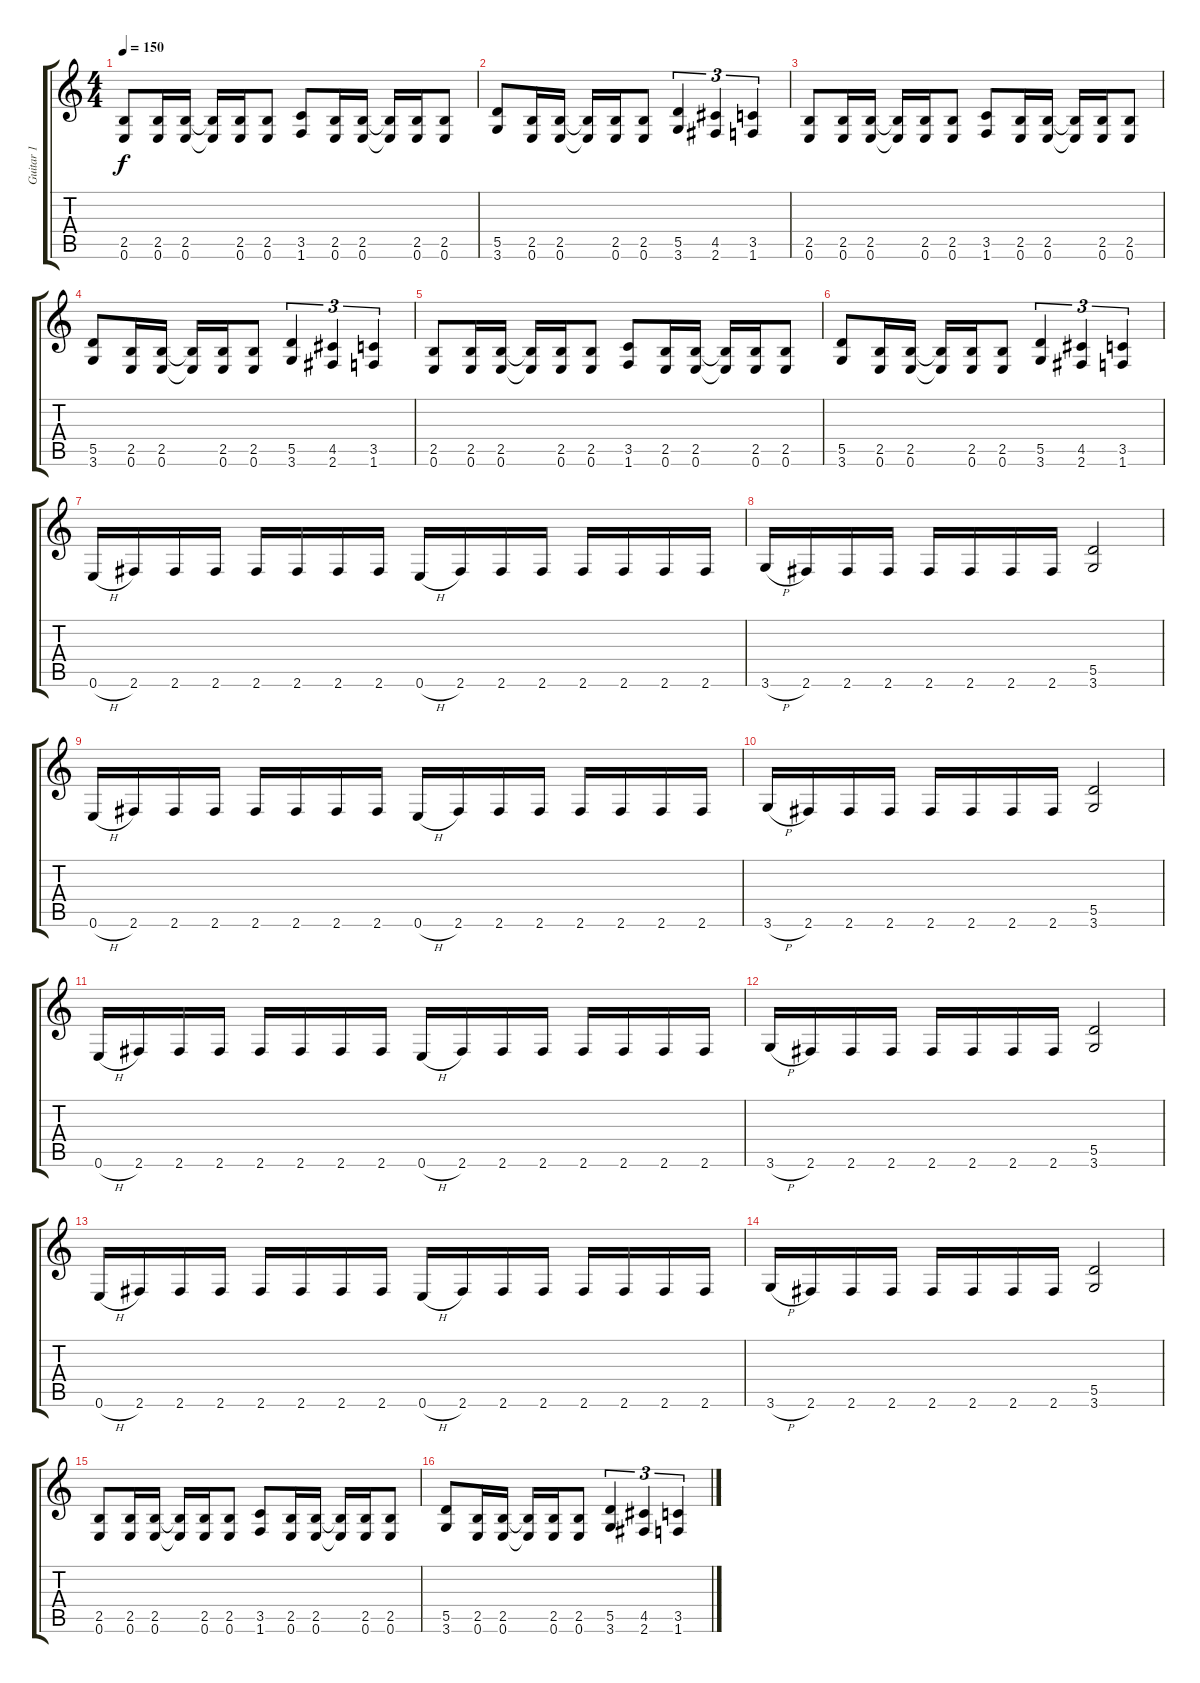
\track ("Guitar 1" "Guitar 1") {instrument distortionguitar}
\staff {score tabs}
\tuning (E4 B3 G3 D3 A2 E2) {hide}
\ts (4 4)
\tempo 150
\clef g2
\ks c
(2.5 0.6).8{dy f} (2.5 0.6).16 (2.5 0.6).16 (2.5{t} 0.6{t}).16 (2.5 0.6).16 (2.5 0.6).8 (3.5 1.6).8 (2.5 0.6).16 (2.5 0.6).16 (2.5{t} 0.6{t}).16 (2.5 0.6).16 (2.5 0.6).8 |
(5.5 3.6).8 (2.5 0.6).16 (2.5 0.6).16 (2.5{t} 0.6{t}).16 (2.5 0.6).16 (2.5 0.6).8 (5.5 3.6).4{tu (3 2)} (4.5 2.6).4{tu (3 2)} (3.5 1.6).4{tu (3 2)} |
(2.5 0.6).8 (2.5 0.6).16 (2.5 0.6).16 (2.5{t} 0.6{t}).16 (2.5 0.6).16 (2.5 0.6).8 (3.5 1.6).8 (2.5 0.6).16 (2.5 0.6).16 (2.5{t} 0.6{t}).16 (2.5 0.6).16 (2.5 0.6).8 |
(5.5 3.6).8 (2.5 0.6).16 (2.5 0.6).16 (2.5{t} 0.6{t}).16 (2.5 0.6).16 (2.5 0.6).8 (5.5 3.6).4{tu (3 2)} (4.5 2.6).4{tu (3 2)} (3.5 1.6).4{tu (3 2)} |
(2.5 0.6).8 (2.5 0.6).16 (2.5 0.6).16 (2.5{t} 0.6{t}).16 (2.5 0.6).16 (2.5 0.6).8 (3.5 1.6).8 (2.5 0.6).16 (2.5 0.6).16 (2.5{t} 0.6{t}).16 (2.5 0.6).16 (2.5 0.6).8 |
(5.5 3.6).8 (2.5 0.6).16 (2.5 0.6).16 (2.5{t} 0.6{t}).16 (2.5 0.6).16 (2.5 0.6).8 (5.5 3.6).4{tu (3 2)} (4.5 2.6).4{tu (3 2)} (3.5 1.6).4{tu (3 2)} |
0.6{h}.16 2.6.16 2.6.16 2.6.16 2.6.16 2.6.16 2.6.16 2.6.16 0.6{h}.16 2.6.16 2.6.16 2.6.16 2.6.16 2.6.16 2.6.16 2.6.16 |
3.6{h}.16 2.6.16 2.6.16 2.6.16 2.6.16 2.6.16 2.6.16 2.6.16 (5.5 3.6).2 |
0.6{h}.16 2.6.16 2.6.16 2.6.16 2.6.16 2.6.16 2.6.16 2.6.16 0.6{h}.16 2.6.16 2.6.16 2.6.16 2.6.16 2.6.16 2.6.16 2.6.16 |
3.6{h}.16 2.6.16 2.6.16 2.6.16 2.6.16 2.6.16 2.6.16 2.6.16 (5.5 3.6).2 |
0.6{h}.16 2.6.16 2.6.16 2.6.16 2.6.16 2.6.16 2.6.16 2.6.16 0.6{h}.16 2.6.16 2.6.16 2.6.16 2.6.16 2.6.16 2.6.16 2.6.16 |
3.6{h}.16 2.6.16 2.6.16 2.6.16 2.6.16 2.6.16 2.6.16 2.6.16 (5.5 3.6).2 |
0.6{h}.16 2.6.16 2.6.16 2.6.16 2.6.16 2.6.16 2.6.16 2.6.16 0.6{h}.16 2.6.16 2.6.16 2.6.16 2.6.16 2.6.16 2.6.16 2.6.16 |
3.6{h}.16 2.6.16 2.6.16 2.6.16 2.6.16 2.6.16 2.6.16 2.6.16 (5.5 3.6).2 |
(2.5 0.6).8 (2.5 0.6).16 (2.5 0.6).16 (2.5{t} 0.6{t}).16 (2.5 0.6).16 (2.5 0.6).8 (3.5 1.6).8 (2.5 0.6).16 (2.5 0.6).16 (2.5{t} 0.6{t}).16 (2.5 0.6).16 (2.5 0.6).8 |
(5.5 3.6).8 (2.5 0.6).16 (2.5 0.6).16 (2.5{t} 0.6{t}).16 (2.5 0.6).16 (2.5 0.6).8 (5.5 3.6).4{tu (3 2)} (4.5 2.6).4{tu (3 2)} (3.5 1.6).4{tu (3 2)}
